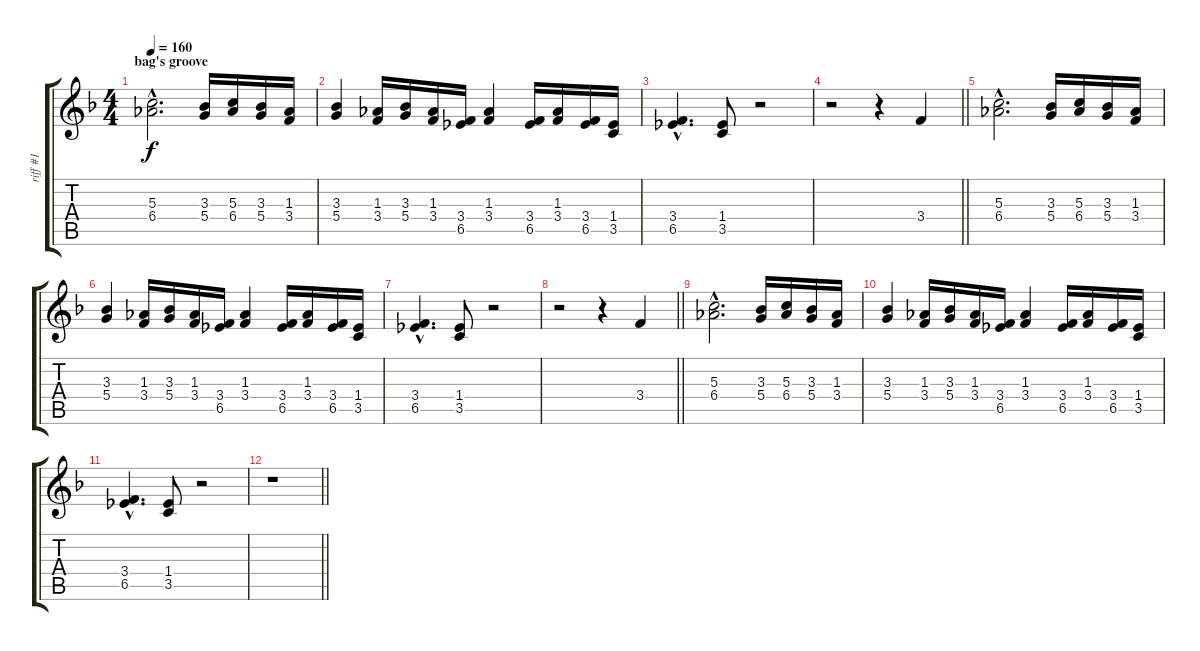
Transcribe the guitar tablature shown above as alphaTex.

\track ("riff #1" "riff #1") {instrument drawbarorgan}
\staff {score tabs}
\tuning (E5 B4 G4 D4 A3 E3) {hide}
\ts (4 4)
\section ("" "bag's groove")
\tempo 160
\clef g2
\ks f
(5.3{hac} 6.4{hac}).2{d dy f} (3.3 5.4).16 (5.3 6.4).16 (3.3 5.4).16 (1.3 3.4).16 |
(3.3 5.4).4 (1.3 3.4).16 (3.3 5.4).16 (1.3 3.4).16 (3.4 6.5).16 (1.3 3.4).4 (3.4 6.5).16 (1.3 3.4).16 (3.4 6.5).16 (1.4 3.5).16 |
(3.4{hac} 6.5{hac}).4{d} (1.4 3.5).8 r.2 |
\barLineRight lightlight
r.2 r.4 3.4.4 |
(5.3{hac} 6.4{hac}).2{d} (3.3 5.4).16 (5.3 6.4).16 (3.3 5.4).16 (1.3 3.4).16 |
(3.3 5.4).4 (1.3 3.4).16 (3.3 5.4).16 (1.3 3.4).16 (3.4 6.5).16 (1.3 3.4).4 (3.4 6.5).16 (1.3 3.4).16 (3.4 6.5).16 (1.4 3.5).16 |
(3.4{hac} 6.5{hac}).4{d} (1.4 3.5).8 r.2 |
\barLineRight lightlight
r.2 r.4 3.4.4 |
(5.3{hac} 6.4{hac}).2{d} (3.3 5.4).16 (5.3 6.4).16 (3.3 5.4).16 (1.3 3.4).16 |
(3.3 5.4).4 (1.3 3.4).16 (3.3 5.4).16 (1.3 3.4).16 (3.4 6.5).16 (1.3 3.4).4 (3.4 6.5).16 (1.3 3.4).16 (3.4 6.5).16 (1.4 3.5).16 |
(3.4{hac} 6.5{hac}).4{d} (1.4 3.5).8 r.2 |
\barLineRight lightlight
r.1
